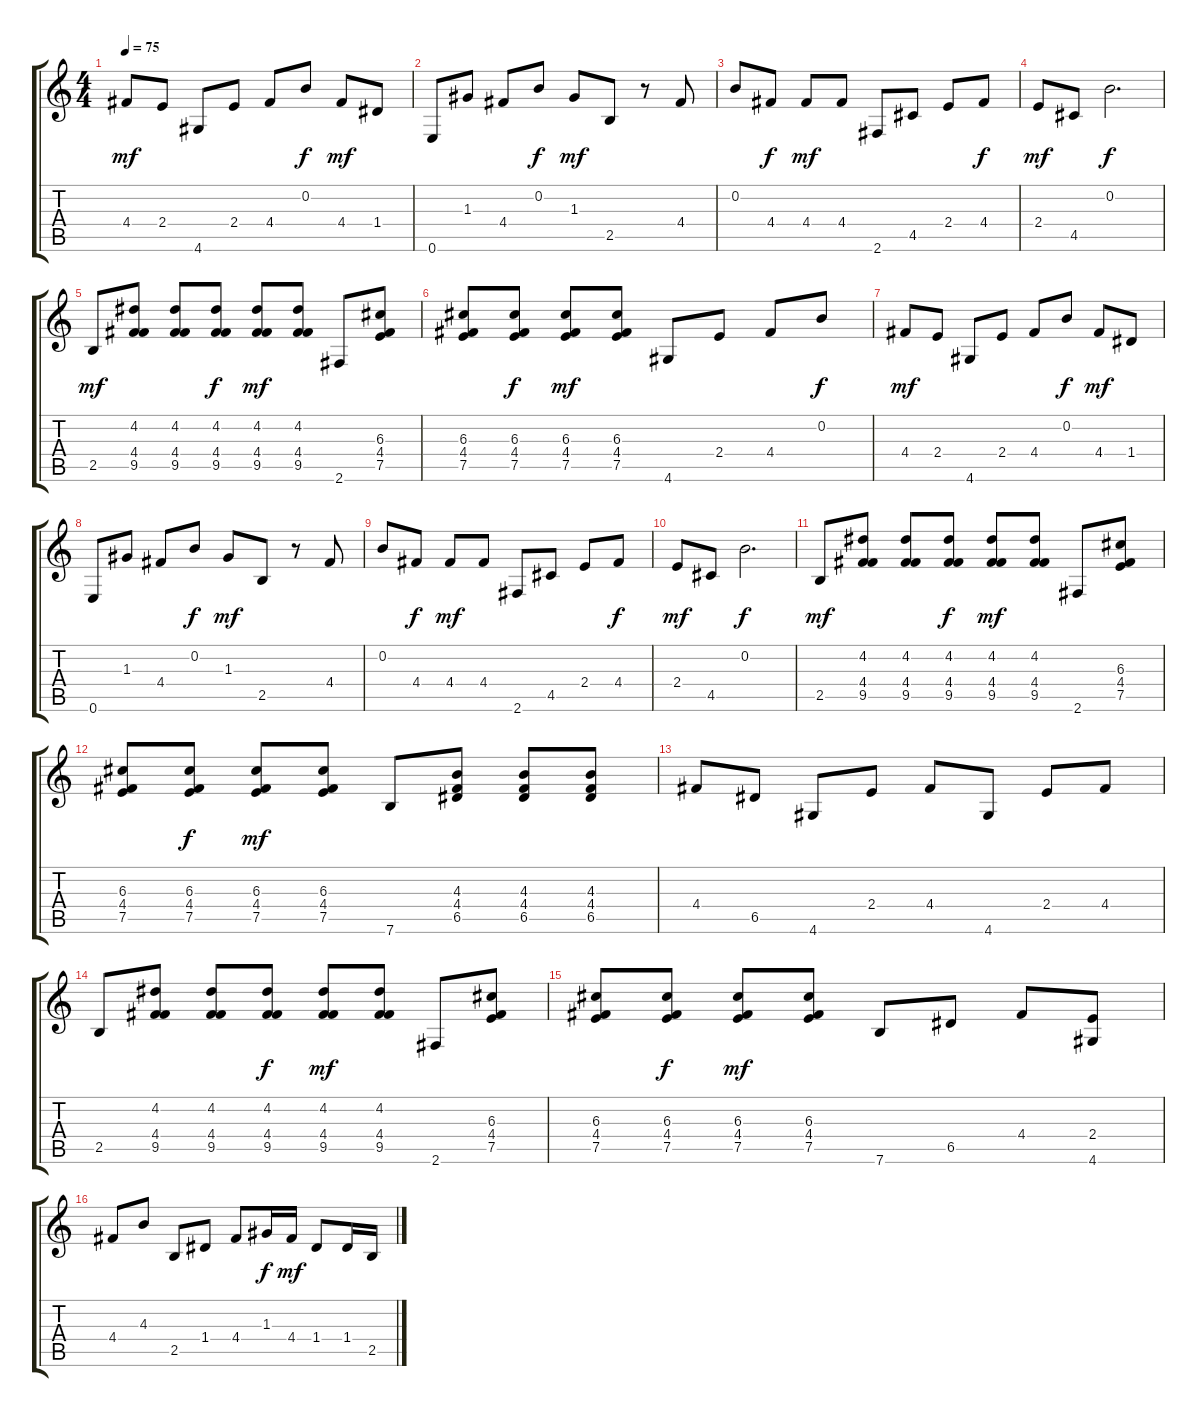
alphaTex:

\track "" {instrument acousticguitarsteel}
\staff {score tabs}
\tuning (E4 B3 G3 D3 A2 E2) {hide}
\ts (4 4)
\tempo 75
\clef g2
\ks c
4.4.8{dy mf} 2.4.8 4.6.8 2.4.8 4.4.8 0.2.8{dy f} 4.4.8{dy mf} 1.4.8 |
0.6.8 1.3.8 4.4.8 0.2.8{dy f} 1.3.8{dy mf} 2.5.8 r.8 4.4.8 |
0.2.8 4.4.8{dy f} 4.4.8{dy mf} 4.4.8 2.6.8 4.5.8 2.4.8 4.4.8{dy f} |
2.4.8{dy mf} 4.5.8 0.2.2{d dy f} |
2.5.8{dy mf} (4.2 4.4 9.5).8 (4.2 4.4 9.5).8 (4.2 4.4 9.5).8{dy f} (4.2 4.4 9.5).8{dy mf} (4.2 4.4 9.5).8 2.6.8 (6.3 4.4 7.5).8 |
(6.3 4.4 7.5).8 (6.3 4.4 7.5).8{dy f} (6.3 4.4 7.5).8{dy mf} (6.3 4.4 7.5).8 4.6.8 2.4.8 4.4.8 0.2.8{dy f} |
4.4.8{dy mf} 2.4.8 4.6.8 2.4.8 4.4.8 0.2.8{dy f} 4.4.8{dy mf} 1.4.8 |
0.6.8 1.3.8 4.4.8 0.2.8{dy f} 1.3.8{dy mf} 2.5.8 r.8 4.4.8 |
0.2.8 4.4.8{dy f} 4.4.8{dy mf} 4.4.8 2.6.8 4.5.8 2.4.8 4.4.8{dy f} |
2.4.8{dy mf} 4.5.8 0.2.2{d dy f} |
2.5.8{dy mf} (4.2 4.4 9.5).8 (4.2 4.4 9.5).8 (4.2 4.4 9.5).8{dy f} (4.2 4.4 9.5).8{dy mf} (4.2 4.4 9.5).8 2.6.8 (6.3 4.4 7.5).8 |
(6.3 4.4 7.5).8 (6.3 4.4 7.5).8{dy f} (6.3 4.4 7.5).8{dy mf} (6.3 4.4 7.5).8 7.6.8 (4.3 4.4 6.5).8 (4.3 4.4 6.5).8 (4.3 4.4 6.5).8 |
4.4.8 6.5.8 4.6.8 2.4.8 4.4.8 4.6.8 2.4.8 4.4.8 |
2.5.8 (4.2 4.4 9.5).8 (4.2 4.4 9.5).8 (4.2 4.4 9.5).8{dy f} (4.2 4.4 9.5).8{dy mf} (4.2 4.4 9.5).8 2.6.8 (6.3 4.4 7.5).8 |
(6.3 4.4 7.5).8 (6.3 4.4 7.5).8{dy f} (6.3 4.4 7.5).8{dy mf} (6.3 4.4 7.5).8 7.6.8 6.5.8 4.4.8 (2.4 4.6).8 |
4.4.8 4.3.8 2.5.8 1.4.8 4.4.8 1.3.16{dy f} 4.4.16{dy mf} 1.4.8 1.4.16 2.5.16
